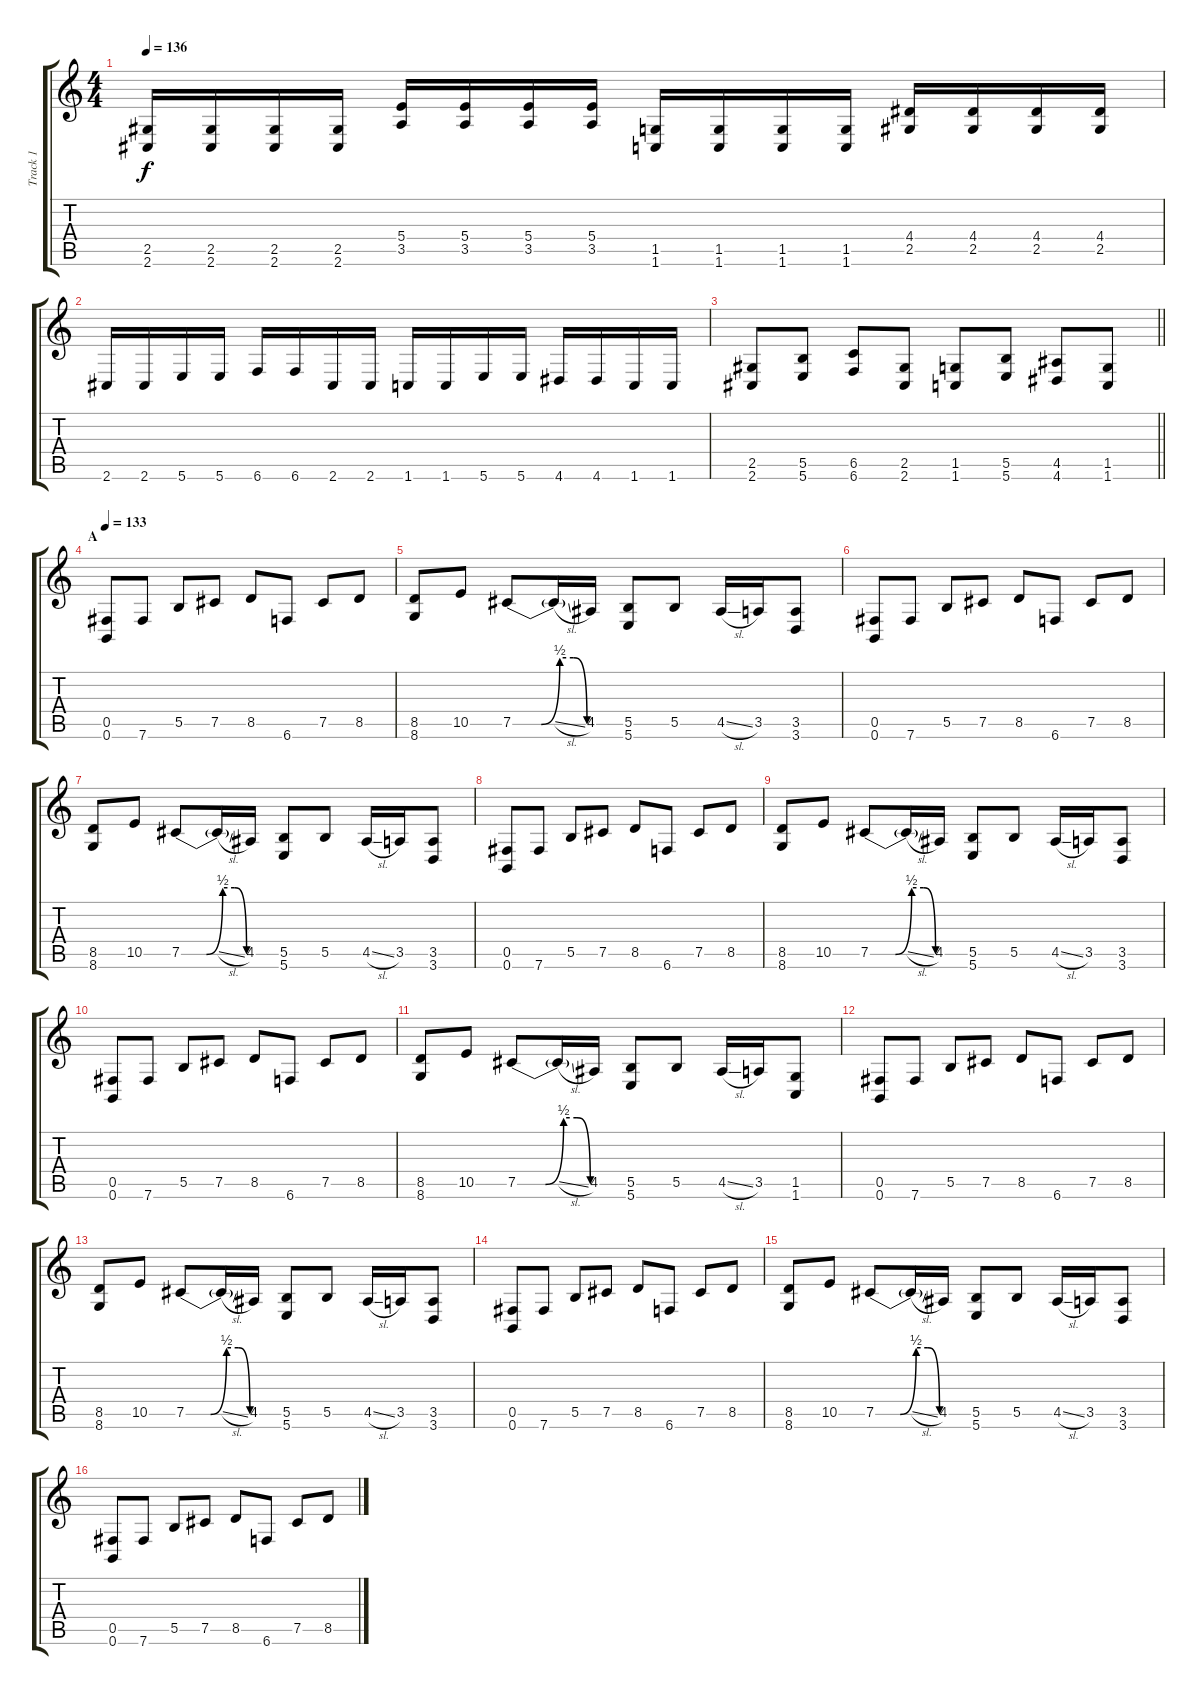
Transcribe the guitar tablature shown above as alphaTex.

\track ("Track 1" "Track 1") {instrument distortionguitar}
\staff {score tabs}
\tuning (Db4 Ab3 E3 B2 Gb2 B1) {hide}
\ts (4 4)
\tempo 136
\clef g2
\ks c
(2.5 2.6).16{dy f} (2.5 2.6).16 (2.5 2.6).16 (2.5 2.6).16 (5.4 3.5).16 (5.4 3.5).16 (5.4 3.5).16 (5.4 3.5).16 (1.5 1.6).16 (1.5 1.6).16 (1.5 1.6).16 (1.5 1.6).16 (4.4 2.5).16 (4.4 2.5).16 (4.4 2.5).16 (4.4 2.5).16 |
2.6.16 2.6.16 5.6.16 5.6.16 6.6.16 6.6.16 2.6.16 2.6.16 1.6.16 1.6.16 5.6.16 5.6.16 4.6.16 4.6.16 1.6.16 1.6.16 |
\barLineRight lightlight
(2.5 2.6).8 (5.5 5.6).8 (6.5 6.6).8 (2.5 2.6).8 (1.5 1.6).8 (5.5 5.6).8 (4.5 4.6).8 (1.5 1.6).8 |
\section ("" "A")
\tempo 133
(0.5 0.6).8 7.6.8 5.5.8 7.5.8 8.5.8 6.6.8 7.5.8 8.5.8 |
(8.5 8.6).8 10.5.8 7.5{be (custom 0 0 23 0 38 2 49 2 60 0)}.8 7.5{sl t}.16 4.5.16 (5.5 5.6).8 5.5.8 4.5{sl}.16 3.5.16 (3.5 3.6).8 |
(0.5 0.6).8 7.6.8 5.5.8 7.5.8 8.5.8 6.6.8 7.5.8 8.5.8 |
(8.5 8.6).8 10.5.8 7.5{be (custom 0 0 23 0 38 2 49 2 60 0)}.8 7.5{sl t}.16 4.5.16 (5.5 5.6).8 5.5.8 4.5{sl}.16 3.5.16 (3.5 3.6).8 |
(0.5 0.6).8 7.6.8 5.5.8 7.5.8 8.5.8 6.6.8 7.5.8 8.5.8 |
(8.5 8.6).8 10.5.8 7.5{be (custom 0 0 23 0 38 2 49 2 60 0)}.8 7.5{sl t}.16 4.5.16 (5.5 5.6).8 5.5.8 4.5{sl}.16 3.5.16 (3.5 3.6).8 |
(0.5 0.6).8 7.6.8 5.5.8 7.5.8 8.5.8 6.6.8 7.5.8 8.5.8 |
(8.5 8.6).8 10.5.8 7.5{be (custom 0 0 23 0 38 2 49 2 60 0)}.8 7.5{sl t}.16 4.5.16 (5.5 5.6).8 5.5.8 4.5{sl}.16 3.5.16 (1.5 1.6).8 |
(0.5 0.6).8 7.6.8 5.5.8 7.5.8 8.5.8 6.6.8 7.5.8 8.5.8 |
(8.5 8.6).8 10.5.8 7.5{be (custom 0 0 23 0 38 2 49 2 60 0)}.8 7.5{sl t}.16 4.5.16 (5.5 5.6).8 5.5.8 4.5{sl}.16 3.5.16 (3.5 3.6).8 |
(0.5 0.6).8 7.6.8 5.5.8 7.5.8 8.5.8 6.6.8 7.5.8 8.5.8 |
(8.5 8.6).8 10.5.8 7.5{be (custom 0 0 23 0 38 2 49 2 60 0)}.8 7.5{sl t}.16 4.5.16 (5.5 5.6).8 5.5.8 4.5{sl}.16 3.5.16 (3.5 3.6).8 |
(0.5 0.6).8 7.6.8 5.5.8 7.5.8 8.5.8 6.6.8 7.5.8 8.5.8
